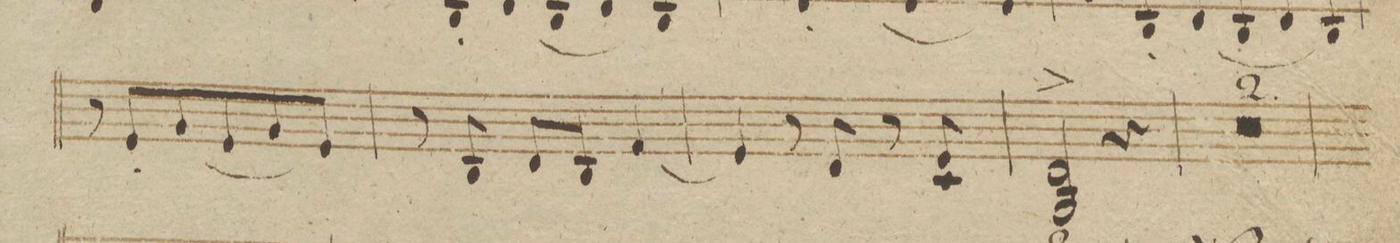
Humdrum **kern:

**kern	**dynam
*I"Violino 2do	*
*clefG2	*
*k[b-e-]	*
*met(c)	*
*M3/4	*
8r	.
8e-'</L	.
(<8g/	.
8e-/	.
8g/	.
8e-/J)	.
=85	=85
8r	.
8B-/	.
8d/L	.
8B-/J	.
(<4f/	.
=86	=86
4e-/)	.
8r	.
8d/	.
8r	.
8e-/ 8c/	.
=87	=87
2d/ 2B-^>/	.
4r	.
=88	=88
1.r	.
=89	=89
=90	=90
*-	*-
